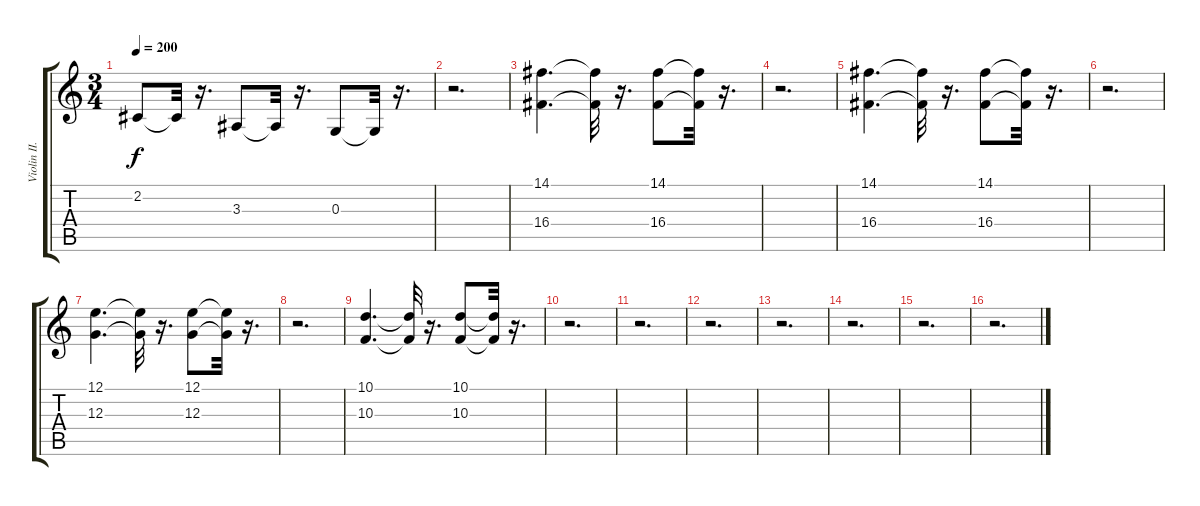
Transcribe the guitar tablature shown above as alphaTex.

\track ("Violin II." "Violin II.") {instrument stringensemble2}
\staff {score tabs}
\tuning (E4 B3 G3 D3 A2 E2) {hide}
\ts (3 4)
\tempo 200
\clef g2
\ks c
2.2.8{dy f} 2.2{t}.32 r.16{d} 3.3.8 3.3{t}.32 r.16{d} 0.3.8 0.3{t}.32 r.16{d} |
r.2{d} |
(14.1 16.4).4{d} (14.1{t} 16.4{t}).32 r.16{d} (14.1 16.4).8 (14.1{t} 16.4{t}).32 r.16{d} |
r.2{d} |
(14.1 16.4).4{d} (14.1{t} 16.4{t}).32 r.16{d} (14.1 16.4).8 (14.1{t} 16.4{t}).32 r.16{d} |
r.2{d} |
(12.1 12.3).4{d} (12.1{t} 12.3{t}).32 r.16{d} (12.1 12.3).8 (12.1{t} 12.3{t}).32 r.16{d} |
r.2{d} |
(10.1 10.3).4{d} (10.1{t} 10.3{t}).32 r.16{d} (10.1 10.3).8 (10.1{t} 10.3{t}).32 r.16{d} |
r.2{d} |
r.2{d} |
r.2{d} |
r.2{d} |
r.2{d} |
r.2{d} |
r.2{d}
